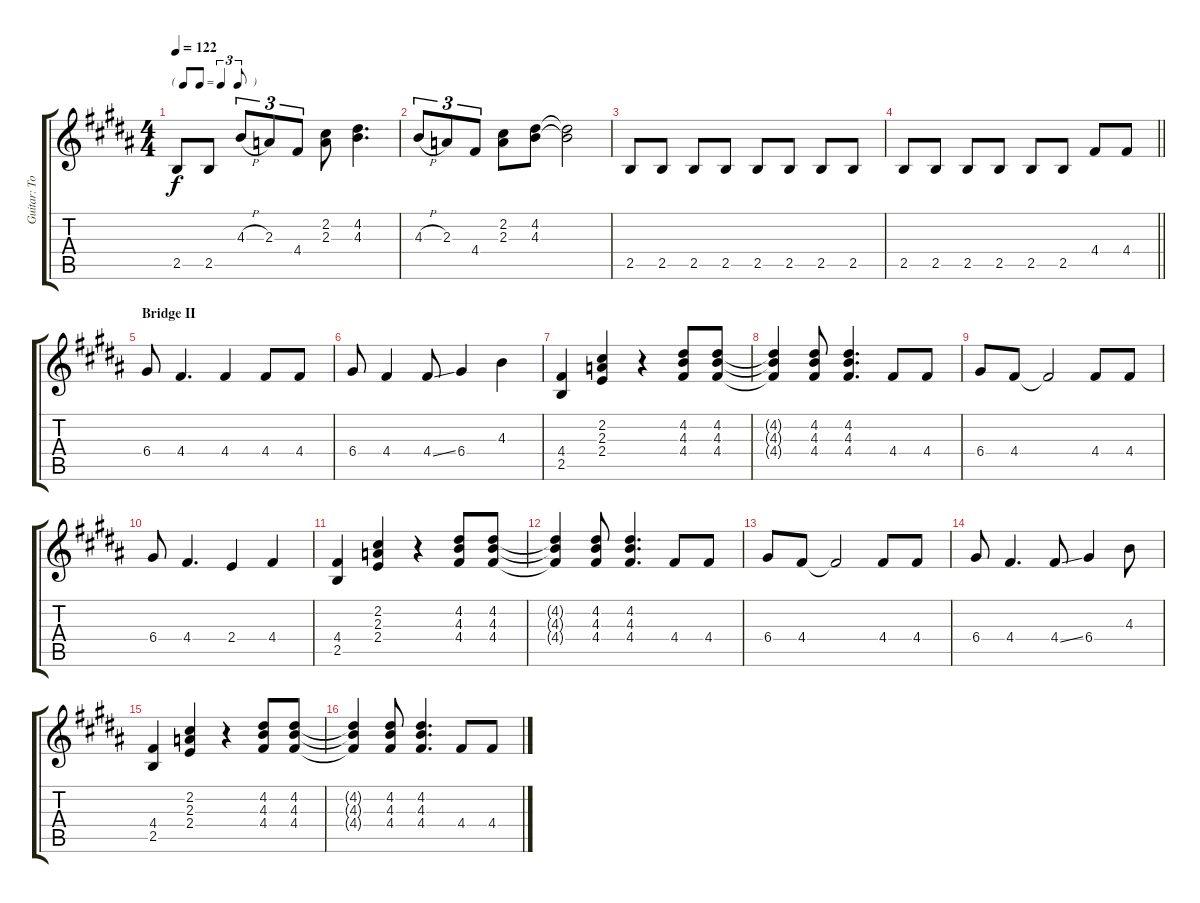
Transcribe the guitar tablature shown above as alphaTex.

\track ("Guitar: Tony" "Guitar: To") {instrument distortionguitar}
\staff {score tabs}
\tuning (E4 B3 G3 D3 A2 E2) {hide}
\ts (4 4)
\tf triplet8th
\tempo 122
\clef g2
\ks b
2.5.8{dy f} 2.5.8 4.3{h}.8{tu (3 2)} 2.3.8{tu (3 2)} 4.4.8{tu (3 2)} (2.2 2.3).8 (4.2 4.3).4{d} |
4.3{h}.8{tu (3 2)} 2.3.8{tu (3 2)} 4.4.8{tu (3 2)} (2.2 2.3).8 (4.2 4.3).8 (4.2{t} 4.3{t}).2 |
2.5.8{volume 13} 2.5.8 2.5.8 2.5.8 2.5.8 2.5.8 2.5.8 2.5.8 |
\barLineRight lightlight
2.5.8 2.5.8 2.5.8 2.5.8 2.5.8 2.5.8 4.4.8 4.4.8 |
\section ("" "Bridge II")
6.4.8 4.4.4{d} 4.4.4 4.4.8 4.4.8 |
6.4.8 4.4.4 4.4{ss}.8 6.4.4 4.3.4 |
(4.4 2.5).4 (2.2 2.3 2.4).4 r.4 (4.2 4.3 4.4).8 (4.2 4.3 4.4).8 |
(4.2{t} 4.3{t} 4.4{t}).4 (4.2 4.3 4.4).8 (4.2 4.3 4.4).4{d} 4.4.8 4.4.8 |
6.4.8 4.4.8 4.4{t}.2 4.4.8 4.4.8 |
6.4.8 4.4.4{d} 2.4.4 4.4.4 |
(4.4 2.5).4 (2.2 2.3 2.4).4 r.4 (4.2 4.3 4.4).8 (4.2 4.3 4.4).8 |
(4.2{t} 4.3{t} 4.4{t}).4 (4.2 4.3 4.4).8 (4.2 4.3 4.4).4{d} 4.4.8 4.4.8 |
6.4.8 4.4.8 4.4{t}.2 4.4.8 4.4.8 |
6.4.8 4.4.4{d} 4.4{ss}.8 6.4.4 4.3.8 |
(4.4 2.5).4 (2.2 2.3 2.4).4 r.4 (4.2 4.3 4.4).8 (4.2 4.3 4.4).8 |
(4.2{t} 4.3{t} 4.4{t}).4 (4.2 4.3 4.4).8 (4.2 4.3 4.4).4{d} 4.4.8 4.4.8
